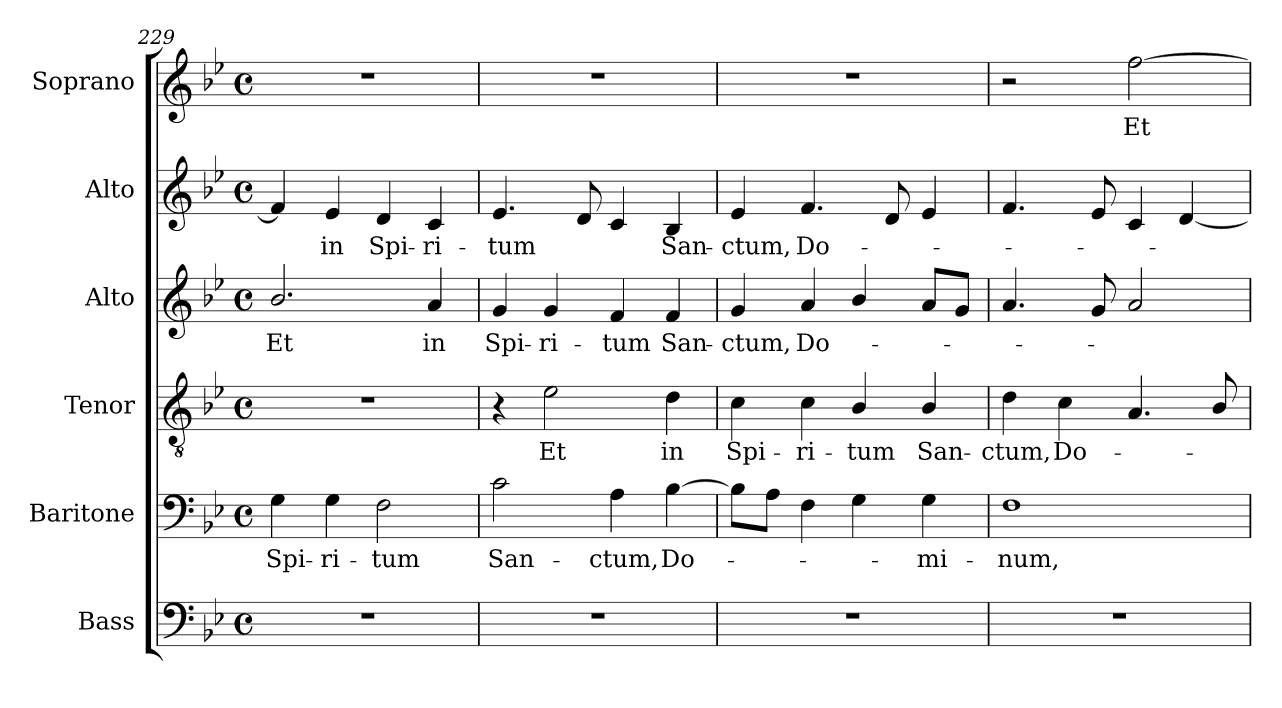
**kern	**kern	**text	**kern	**text	**kern	**text	**kern	**text	**kern	**text
*part6	*part5	*part5	*part4	*part4	*part3	*part3	*part2	*part2	*part1	*part1
*staff6	*staff5	*staff5	*staff4	*staff4	*staff3	*staff3	*staff2	*staff2	*staff1	*staff1
*I"Bass	*I"Baritone	*	*I"Tenor	*	*I"Alto	*	*I"Alto	*	*I"Soprano	*
*I'B.	*I'Bar.	*	*I'T.	*	*I'A.	*	*I'A.	*	*I'S.	*
*clefF4	*clefF4	*	*clefGv2	*	*clefG2	*	*clefG2	*	*clefG2	*
*	*	*	*ITrd7c12	*	*	*	*	*	*	*
*k[b-e-]	*k[b-e-]	*	*k[b-e-]	*	*k[b-e-]	*	*k[b-e-]	*	*k[b-e-]	*
*B-:	*B-:	*	*B-:	*	*B-:	*	*B-:	*	*B-:	*
*M4/4	*M4/4	*	*M4/4	*	*M4/4	*	*M4/4	*	*M4/4	*
*met(c)	*met(c)	*	*met(c)	*	*met(c)	*	*met(c)	*	*met(c)	*
=229	=229	=229	=229	=229	=229	=229	=229	=229	=229	=229
!	!	!LO:LY:b:color=#000000	!	!	!	!	!	!	!	!
!	!	!	!	!	!	!LO:LY:b:color=#000000	!	!	!	!
1r	4Gi\	Spi-	1r	.	2.b-i/	Et	4fi/]	.	1r	.
!	!	!LO:LY:b:color=#000000	!	!	!	!	!	!	!	!
!	!	!	!	!	!	!	!	!LO:LY:b:color=#000000	!	!
.	4Gi\	-ri-	.	.	.	.	4e-i/	in	.	.
!	!	!LO:LY:b:color=#000000	!	!	!	!	!	!	!	!
!	!	!	!	!	!	!	!	!LO:LY:b:color=#000000	!	!
.	2Fi\	-tum	.	.	.	.	4di/	Spi-	.	.
!	!	!	!	!	!	!LO:LY:b:color=#000000	!	!	!	!
!	!	!	!	!	!	!	!	!LO:LY:b:color=#000000	!	!
.	.	.	.	.	4ai/	in	4ci/	-ri-	.	.
=230	=230	=230	=230	=230	=230	=230	=230	=230	=230	=230
!	!	!LO:LY:b:color=#000000	!	!	!	!	!	!	!	!
!	!	!	!	!	!	!LO:LY:b:color=#000000	!	!	!	!
!	!	!	!	!	!	!	!	!LO:LY:b:color=#000000	!	!
1r	2ci\	San-	4r	.	4gi/	Spi-	4.e-i/	-tum	1r	.
!	!	!	!	!LO:LY:b:color=#000000	!	!	!	!	!	!
!	!	!	!	!	!	!LO:LY:b:color=#000000	!	!	!	!
.	.	.	2E-i\	Et	4gi/	-ri-	.	.	.	.
.	.	.	.	.	.	.	8di/	.	.	.
!	!	!LO:LY:b:color=#000000	!	!	!	!	!	!	!	!
!	!	!	!	!	!	!LO:LY:b:color=#000000	!	!	!	!
.	4Ai\	-ctum,	.	.	4fi/	-tum	4ci/	.	.	.
!	!	!LO:LY:b:color=#000000	!	!	!	!	!	!	!	!
!	!	!	!	!LO:LY:b:color=#000000	!	!	!	!	!	!
!	!	!	!	!	!	!LO:LY:b:color=#000000	!	!	!	!
!	!	!	!	!	!	!	!	!LO:LY:b:color=#000000	!	!
.	[4B-i\	Do-	4Di\	in	4fi/	San-	4B-i/	San-	.	.
=231	=231	=231	=231	=231	=231	=231	=231	=231	=231	=231
!	!	!	!	!LO:LY:b:color=#000000	!	!	!	!	!	!
!	!	!	!	!	!	!LO:LY:b:color=#000000	!	!	!	!
!	!	!	!	!	!	!	!	!LO:LY:b:color=#000000	!	!
1r	8B-i\L]	.	4Ci\	Spi-	4gi/	-ctum,	4e-i/	-ctum,	1r	.
.	8Ai\J	.	.	.	.	.	.	.	.	.
!	!	!	!	!LO:LY:b:color=#000000	!	!	!	!	!	!
!	!	!	!	!	!	!LO:LY:b:color=#000000	!	!	!	!
!	!	!	!	!	!	!	!	!LO:LY:b:color=#000000	!	!
.	4Fi\	.	4Ci\	-ri-	4ai/	Do-	4.fi/	Do-	.	.
!	!	!	!	!LO:LY:b:color=#000000	!	!	!	!	!	!
.	4Gi\	.	4BB-i/	-tum	4b-i/	.	.	.	.	.
.	.	.	.	.	.	.	8di/	.	.	.
!	!	!LO:LY:b:color=#000000	!	!	!	!	!	!	!	!
!	!	!	!	!LO:LY:b:color=#000000	!	!	!	!	!	!
.	4Gi\	-mi-	4BB-i/	San-	8ai/L	.	4e-i/	.	.	.
.	.	.	.	.	8gi/J	.	.	.	.	.
=232	=232	=232	=232	=232	=232	=232	=232	=232	=232	=232
!	!	!LO:LY:b:color=#000000	!	!	!	!	!	!	!	!
!	!	!	!	!LO:LY:b:color=#000000	!	!	!	!	!	!
1r	1Fi	-num,	4Di\	-ctum,	4.ai/	.	4.fi/	.	2r	.
!	!	!	!	!LO:LY:b:color=#000000	!	!	!	!	!	!
.	.	.	4Ci\	Do-	.	.	.	.	.	.
.	.	.	.	.	8gi/	.	8e-i/	.	.	.
!	!	!	!	!	!	!	!	!	!	!LO:LY:b:color=#000000
.	.	.	4.AAi/	.	2ai/	.	4ci/	.	[2ffi\	Et
.	.	.	.	.	.	.	[4di/	.	.	.
.	.	.	8BB-i/	.	.	.	.	.	.	.
=	=	=	=	=	=	=	=	=	=	=
*-	*-	*-	*-	*-	*-	*-	*-	*-	*-	*-
